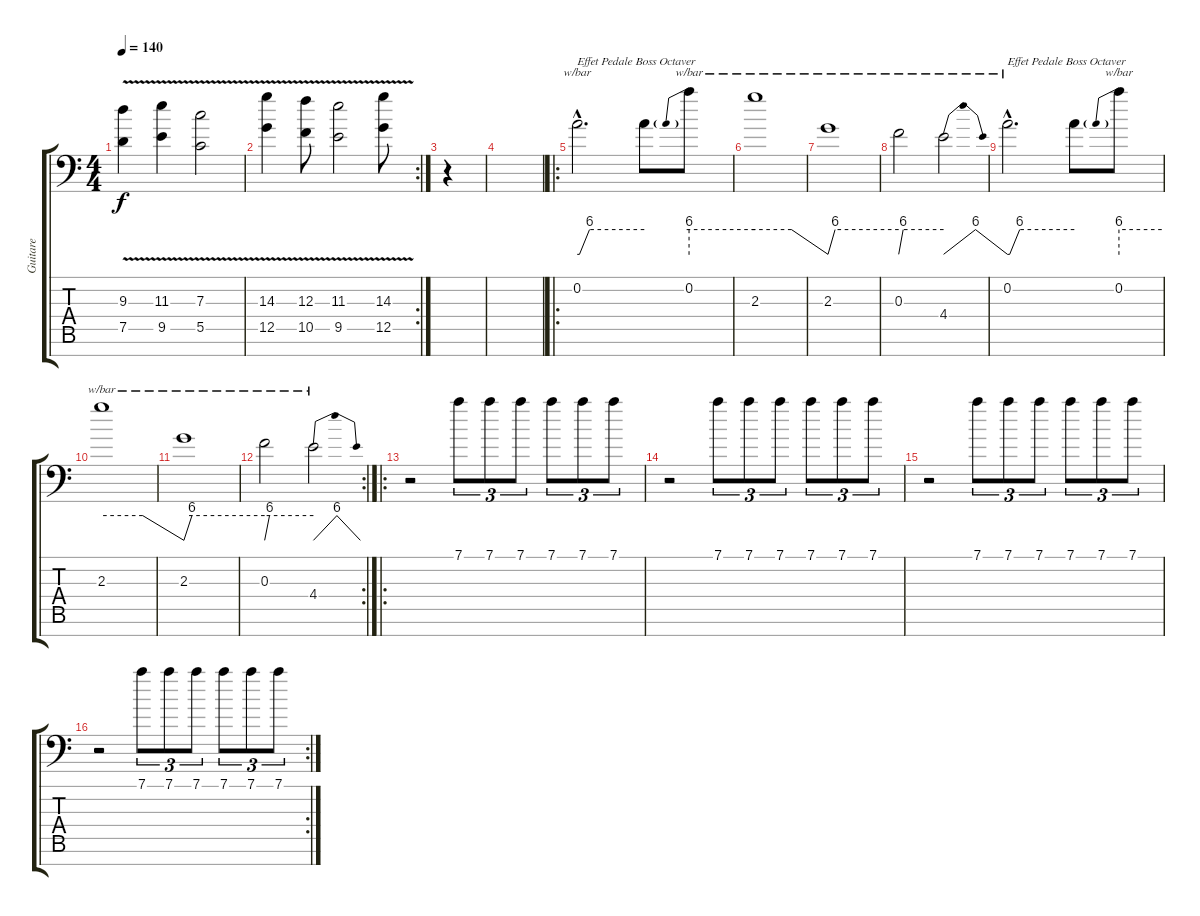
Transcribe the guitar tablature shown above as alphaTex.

\track ("Guitare" "Guitare") {instrument overdrivenguitar}
\staff {score tabs}
\tuning (D4 A3 F3 C3 G2 D2 A1) {hide}
\ts (4 4)
\tempo 140
\clef f4
\ks c
(9.3{v} 7.5{v}).4{dy f} (11.3{v} 9.5{v}).4 (7.3{v} 5.5{v}).2 |
\rc 2
(14.3{v} 12.5{v}).4 (12.3{v} 10.5{v}).8 (11.3{v} 9.5{v}).2 (14.3{v} 12.5{v}).8 |
r.4 |
|
\ro
0.2{hac}.2{d tbe (custom default 0 0 2 0 11 24 60 24) txt "Effet Pedale Boss Octaver"} 0.2{t}.8 0.2.8{tbe (predive default 0 24 60 24)} |
2.3.1{tbe (custom default 0 24 30 24 60 0)} |
2.3.1{tbe (custom default 0 0 6 24 60 24)} |
0.3.2{tbe (custom default 0 0 6 24 60 24)} 4.4.2{tbe (dip default 0 0 5 24 41 24 60 0)} |
0.2{hac}.2{d tbe (custom default 0 0 2 0 11 24 60 24) txt "Effet Pedale Boss Octaver"} 0.2{t}.8 0.2.8{tbe (predive default 0 24 60 24)} |
2.3.1{tbe (custom default 0 24 30 24 60 0)} |
2.3.1{tbe (custom default 0 0 6 24 60 24)} |
\rc 2
0.3.2{tbe (custom default 0 0 6 24 60 24)} 4.4.2{tbe (dip default 0 0 5 24 41 24 60 0)} |
\ro
r.2 7.1.8{tu (3 2)} 7.1.8{tu (3 2)} 7.1.8{tu (3 2)} 7.1.8{tu (3 2)} 7.1.8{tu (3 2)} 7.1.8{tu (3 2)} |
r.2 7.1.8{tu (3 2)} 7.1.8{tu (3 2)} 7.1.8{tu (3 2)} 7.1.8{tu (3 2)} 7.1.8{tu (3 2)} 7.1.8{tu (3 2)} |
r.2 7.1.8{tu (3 2)} 7.1.8{tu (3 2)} 7.1.8{tu (3 2)} 7.1.8{tu (3 2)} 7.1.8{tu (3 2)} 7.1.8{tu (3 2)} |
\rc 2
r.2 7.1.8{tu (3 2)} 7.1.8{tu (3 2)} 7.1.8{tu (3 2)} 7.1.8{tu (3 2)} 7.1.8{tu (3 2)} 7.1.8{tu (3 2)}
